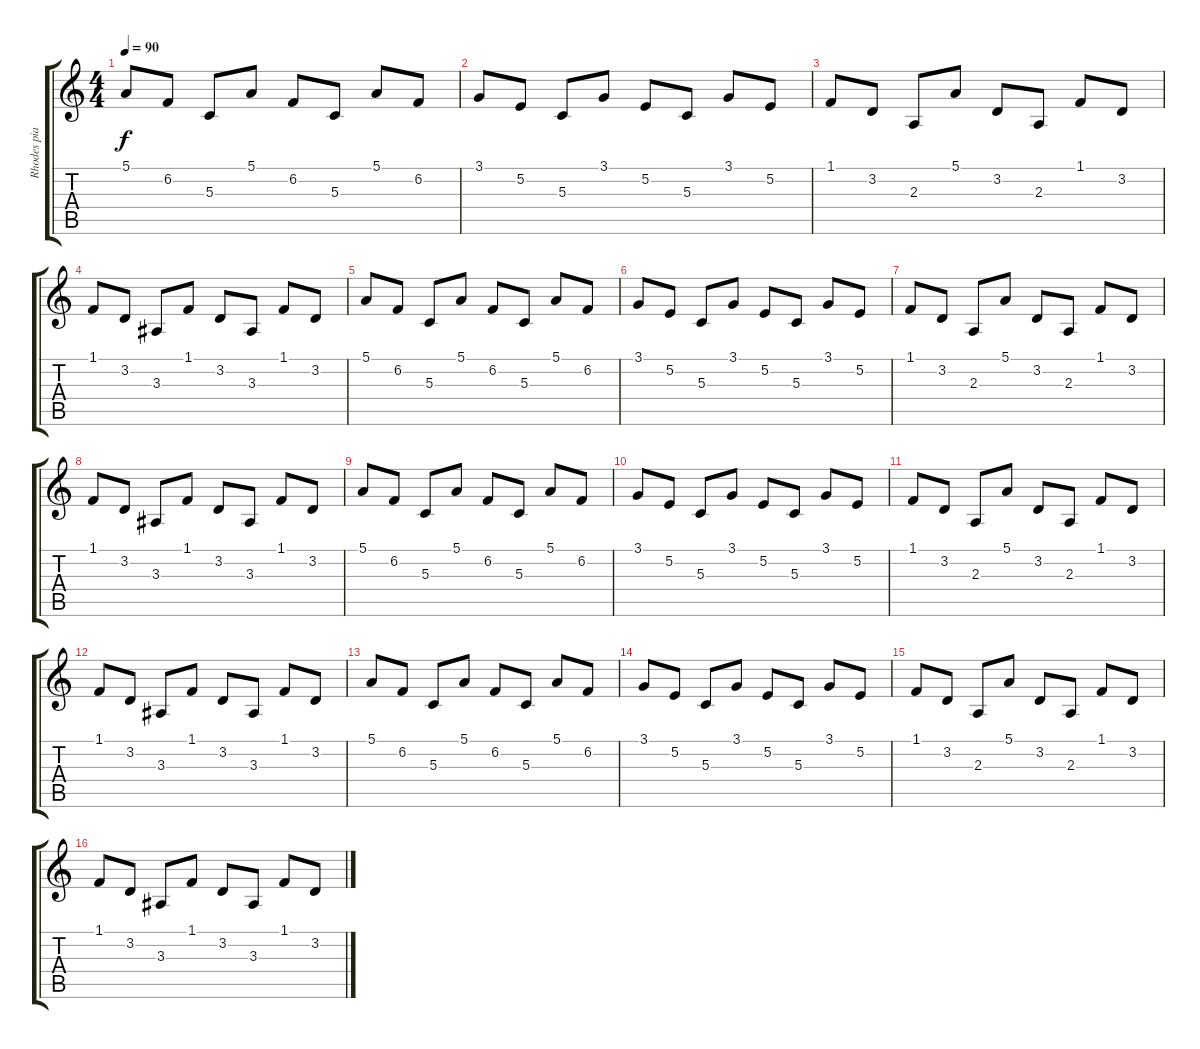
\track ("Rhodes piano" "Rhodes pia") {instrument electricpiano1}
\staff {score tabs}
\tuning (E4 B3 G3 D3 A2 E2) {hide}
\ts (4 4)
\tempo 90
\clef g2
\ks c
5.1.8{dy f} 6.2.8 5.3.8 5.1.8 6.2.8 5.3.8 5.1.8 6.2.8 |
3.1.8 5.2.8 5.3.8 3.1.8 5.2.8 5.3.8 3.1.8 5.2.8 |
1.1.8 3.2.8 2.3.8 5.1.8 3.2.8 2.3.8 1.1.8 3.2.8 |
1.1.8 3.2.8 3.3.8 1.1.8 3.2.8 3.3.8 1.1.8 3.2.8 |
5.1.8 6.2.8 5.3.8 5.1.8 6.2.8 5.3.8 5.1.8 6.2.8 |
3.1.8 5.2.8 5.3.8 3.1.8 5.2.8 5.3.8 3.1.8 5.2.8 |
1.1.8 3.2.8 2.3.8 5.1.8 3.2.8 2.3.8 1.1.8 3.2.8 |
1.1.8 3.2.8 3.3.8 1.1.8 3.2.8 3.3.8 1.1.8 3.2.8 |
5.1.8 6.2.8 5.3.8 5.1.8 6.2.8 5.3.8 5.1.8 6.2.8 |
3.1.8 5.2.8 5.3.8 3.1.8 5.2.8 5.3.8 3.1.8 5.2.8 |
1.1.8 3.2.8 2.3.8 5.1.8 3.2.8 2.3.8 1.1.8 3.2.8 |
1.1.8 3.2.8 3.3.8 1.1.8 3.2.8 3.3.8 1.1.8 3.2.8 |
5.1.8 6.2.8 5.3.8 5.1.8 6.2.8 5.3.8 5.1.8 6.2.8 |
3.1.8 5.2.8 5.3.8 3.1.8 5.2.8 5.3.8 3.1.8 5.2.8 |
1.1.8 3.2.8 2.3.8 5.1.8 3.2.8 2.3.8 1.1.8 3.2.8 |
1.1.8 3.2.8 3.3.8 1.1.8 3.2.8 3.3.8 1.1.8 3.2.8
